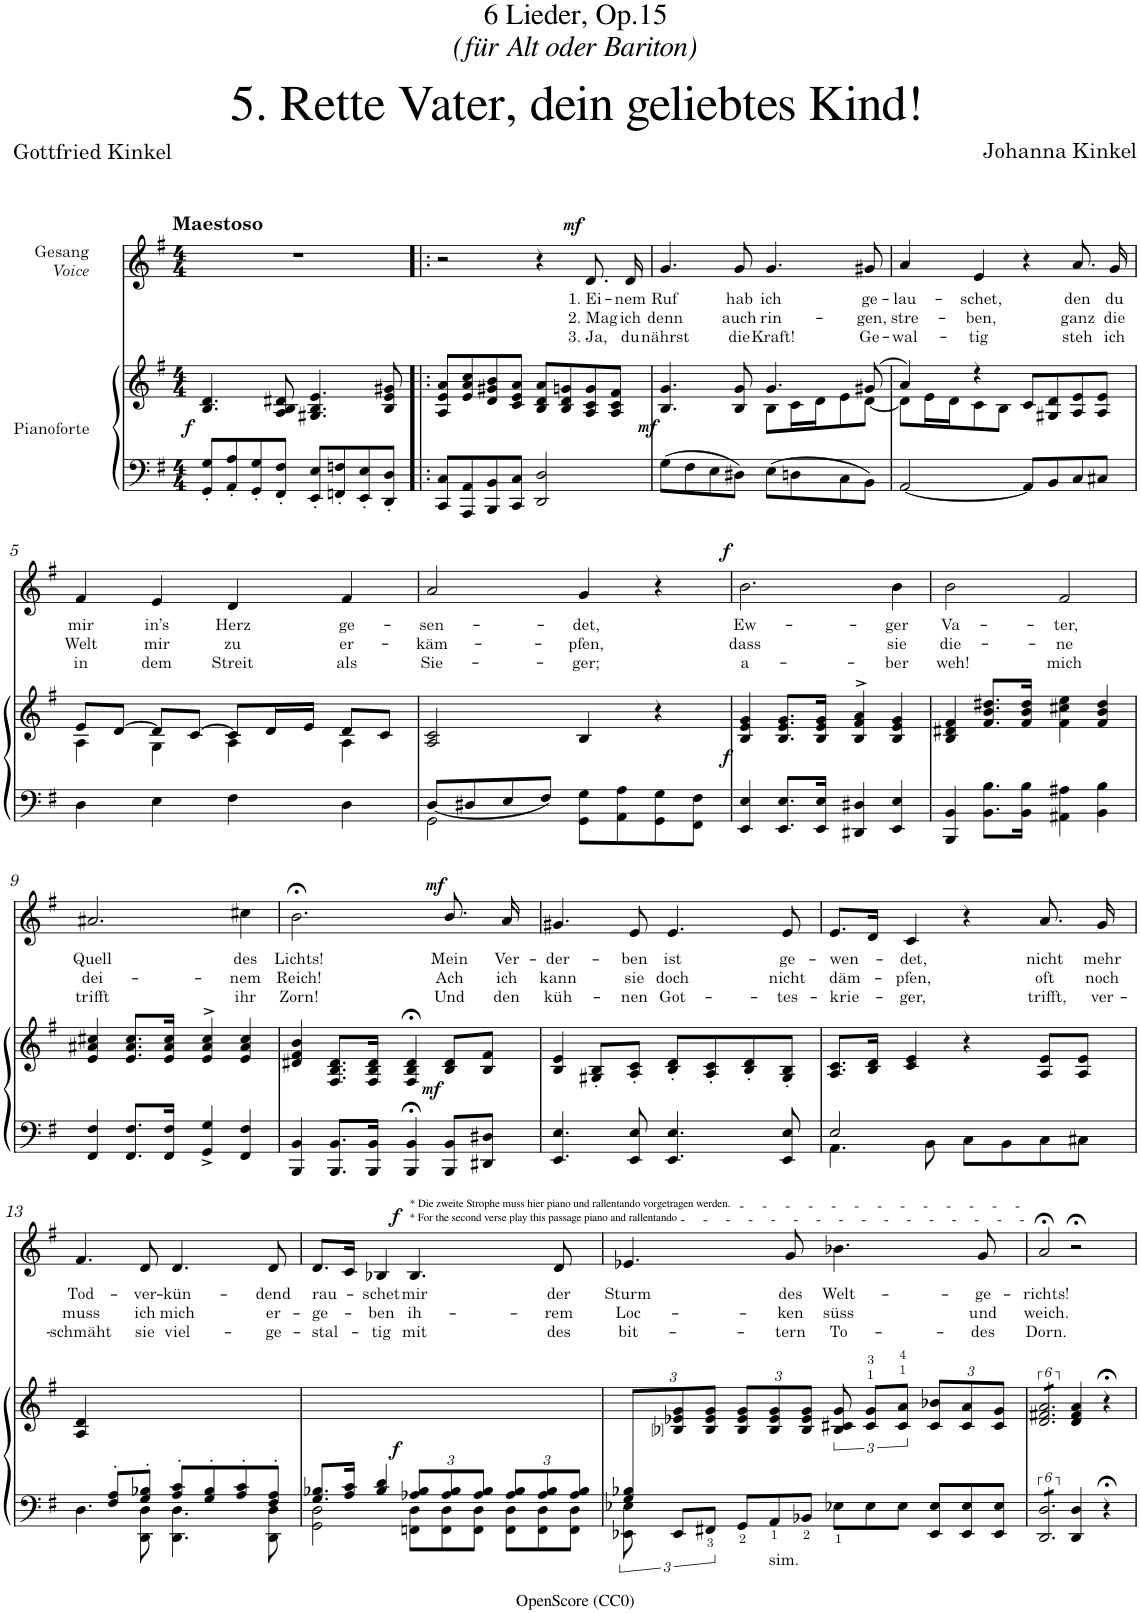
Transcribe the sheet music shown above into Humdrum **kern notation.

**kern	**kern	**dynam	**kern	**text	**text	**text	**dynam
*part2	*part2	*part2	*part1	*part1	*part1	*part1	*part1
*staff3	*staff2	*staff2/3	*staff1	*staff1	*staff1	*staff1	*staff1
*I"Pianoforte	*	*	*I"Gesang Voice	*	*	*	*
*I'Pno	*	*	*	*	*	*	*
*clefF4	*clefG2	*	*clefG2	*	*	*	*
*k[f#]	*k[f#]	*	*k[f#]	*	*	*	*
*M4/4	*M4/4	*	*M4/4	*	*	*	*
=1	=1	=1	=1	=1	=1	=1	=1
!	!	!	!LO:TX:a:B:t=Maestoso	!	!	!	!
!	!	!LO:DY:b	!	!	!	!	!
8GG/' 8G/'L	4.B/ 4.d/	f	1r	.	.	.	.
8AA/' 8A/'	.	.	.	.	.	.	.
8GG/' 8G/'	.	.	.	.	.	.	.
8FF#/' 8F#/'J	8A/ 8B/ 8d#X/	.	.	.	.	.	.
8EE/' 8E/'L	4.G#X/ 4.B/ 4.e/	.	.	.	.	.	.
8FFn/' 8Fn/'	.	.	.	.	.	.	.
8EE/' 8E/'	.	.	.	.	.	.	.
8DD/' 8D/'J	8B/ 8e/ 8g#X/	.	.	.	.	.	.
=2!|:	=2!|:	=2!|:	=2!|:	=2!|:	=2!|:	=2!|:	=2!|:
8CC/ 8C/L	8A/ 8e/ 8a/L	.	2r	.	.	.	.
8AAA/ 8AA/	8e/ 8a/ 8cc/	.	.	.	.	.	.
8BBB/ 8BB/	8d/ 8g#X/ 8b/	.	.	.	.	.	.
8CC/ 8C/J	8c/ 8e/ 8a/J	.	.	.	.	.	.
2DD/ 2D/	8B/ 8d/ 8a/L	.	4r	.	.	.	.
.	8B/ 8d/ 8gn/	.	.	.	.	.	.
!	!	!	!	!LO:LY:b	!LO:LY:b	!LO:LY:b	!LO:DY:a
.	8A/ 8c/ 8g/	.	8.d/	1. Ei-	2. Mag	3. Ja,	mf
.	8A/ 8c/ 8f#/J	.	.	.	.	.	.
!	!	!	!	!LO:LY:b	!LO:LY:b	!LO:LY:b	!
.	.	.	16d/	-nem	ich	du	.
=3	=3	=3	=3	=3	=3	=3	=3
*	*^	*	*	*	*	*	*
!	!	!	!LO:DY:b	!	!LO:LY:b	!LO:LY:b	!LO:LY:b	!
8G\L	4.B/ 4.g/	2ryy	mf	4.g/	Ruf	denn	nährst	.
8F#\	.	.	.	.	.	.	.	.
8E\	.	.	.	.	.	.	.	.
!	!	!	!	!	!LO:LY:b	!LO:LY:b	!LO:LY:b	!
8D#X\J	8B/ 8g/	.	.	8g/	hab	auch	die	.
!	!	!	!	!	!LO:LY:b	!LO:LY:b	!LO:LY:b	!
8E\L	4.g/	8B\L	.	4.g/	ich	rin-	Kraft!	.
8Dn\	.	16c\L	.	.	.	.	.	.
.	.	16d\J	.	.	.	.	.	.
8C\	.	8e\	.	.	.	.	.	.
!	!	!	!	!	!LO:LY:b	!LO:LY:b	!LO:LY:b	!
8BB\J	(8g#X/	[8d\J	.	8g#X/	ge-	-gen,	Ge-	.
=4	=4	=4	=4	=4	=4	=4	=4	=4
!	!	!	!	!	!LO:LY:b	!LO:LY:b	!LO:LY:b	!
[2AA/	4a/)	8d\L]	.	4a/	-lau-	stre-	-wal-	.
.	.	16e\L	.	.	.	.	.	.
.	.	16d\J	.	.	.	.	.	.
!	!	!	!	!	!LO:LY:b	!LO:LY:b	!LO:LY:b	!
.	4r	8c\	.	4e/	-schet,	-ben,	-tig	.
.	.	8B\J	.	.	.	.	.	.
8AA/L]	8c/L	2ryy	.	4r	.	.	.	.
8BB/	8G#X/ 8d/	.	.	.	.	.	.	.
!	!	!	!	!	!LO:LY:b	!LO:LY:b	!LO:LY:b	!
8C/	8A/ 8e/	.	.	8.a/	den	ganz	steh	.
8C#X/J	8A/ 8e/J	.	.	.	.	.	.	.
!	!	!	!	!	!LO:LY:b	!LO:LY:b	!LO:LY:b	!
.	.	.	.	16g/	du	die	ich	.
!!LO:LB:g=z
=5	=5	=5	=5	=5	=5	=5	=5	=5
!	!	!	!	!	!LO:LY:b	!LO:LY:b	!LO:LY:b	!
4D\	8e/L	4A\	.	4f#/	mir	Welt	in	.
.	[8d/J	.	.	.	.	.	.	.
!	!	!	!	!	!LO:LY:b	!LO:LY:b	!LO:LY:b	!
4E\	8d/L]	4G\	.	4e/	in’s	mir	dem	.
.	[8c/J	.	.	.	.	.	.	.
!	!	!	!	!	!LO:LY:b	!LO:LY:b	!LO:LY:b	!
4F#\	8c/L]	4A\	.	4d/	Herz	zu	Streit	.
.	16d/L	.	.	.	.	.	.	.
.	16e/JJ	.	.	.	.	.	.	.
!	!	!	!	!	!LO:LY:b	!LO:LY:b	!LO:LY:b	!
4D\	8d/L	4A\	.	4f#/	ge-	er-	als	.
.	8c/J	.	.	.	.	.	.	.
*	*v	*v	*	*	*	*	*	*
=6	=6	=6	=6	=6	=6	=6	=6
*^	*	*	*	*	*	*	*
!	!	!	!	!	!LO:LY:b	!LO:LY:b	!LO:LY:b	!
8D/L	2GG\	2A/ 2c/	.	2a/	-sen-	-käm-	Sie-	.
8D#X/	.	.	.	.	.	.	.	.
8E/	.	.	.	.	.	.	.	.
8F#/J	.	.	.	.	.	.	.	.
!	!	!	!	!	!LO:LY:b	!LO:LY:b	!LO:LY:b	!
8GG\ 8G\L	2ryy	4B/	.	4g/	-det,	-pfen,	-ger;	.
8AA\ 8A\	.	.	.	.	.	.	.	.
8GG\ 8G\	.	4r	.	4r	.	.	.	.
8FF#\ 8F#\J	.	.	.	.	.	.	.	.
*v	*v	*	*	*	*	*	*	*
=7	=7	=7	=7	=7	=7	=7	=7
!	!	!LO:DY:b	!	!LO:LY:b	!LO:LY:b	!LO:LY:b	!LO:DY:a
4EE/ 4E/	4B/ 4e/ 4g/	f	2.b\	Ew-	dass	a-	f
8.EE/ 8.E/L	8.B/ 8.e/ 8.g/L	.	.	.	.	.	.
16EE/ 16E/Jk	16B/ 16e/ 16g/Jk	.	.	.	.	.	.
4DD#X/ 4D#X/	4B/^> 4f#/^> 4a/^>	.	.	.	.	.	.
!	!	!	!	!LO:LY:b	!LO:LY:b	!LO:LY:b	!
4EE/ 4E/	4B/ 4e/ 4g/	.	4b\	-ger	sie	-ber	.
=8	=8	=8	=8	=8	=8	=8	=8
!	!	!	!	!LO:LY:b	!LO:LY:b	!LO:LY:b	!
4BBB/ 4BB/	4B/ 4d#X/ 4f#/	.	2b\	Va-	die-	weh!	.
8.BB\ 8.B\L	8.f#/ 8.b/ 8.dd#X/L	.	.	.	.	.	.
16BB\ 16B\Jk	16f#/ 16b/ 16dd#/Jk	.	.	.	.	.	.
!	!	!	!	!LO:LY:b	!LO:LY:b	!LO:LY:b	!
4AA#X\ 4A#X\	4f#\ 4cc#X\ 4ee\	.	2f#/	-ter,	-ne	mich	.
4BB\ 4B\	4f#/ 4b/ 4dd#/	.	.	.	.	.	.
!!LO:LB:g=z
=9	=9	=9	=9	=9	=9	=9	=9
!	!	!	!	!LO:LY:b	!LO:LY:b	!LO:LY:b	!
4FF#/ 4F#/	4e/ 4a#X/ 4cc#X/	.	2.a#X/	Quell	dei-	trifft	.
8.FF#/ 8.F#/L	8.e/ 8.a#/ 8.cc#/L	.	.	.	.	.	.
16FF#/ 16F#/Jk	16e/ 16a#/ 16cc#/Jk	.	.	.	.	.	.
4GG/^ 4G/^	4e/^> 4a#/^> 4cc#/^>	.	.	.	.	.	.
!	!	!	!	!LO:LY:b	!LO:LY:b	!LO:LY:b	!
4FF#/ 4F#/	4e/ 4a#/ 4cc#/	.	4cc#X\	des	-nem	ihr	.
=10	=10	=10	=10	=10	=10	=10	=10
!	!	!	!	!LO:LY:b	!LO:LY:b	!LO:LY:b	!
4BBB/ 4BB/	4d#X/ 4f#/ 4b/	.	2.b;<\	Lichts!	Reich!	Zorn!	.
8.BBB/ 8.BB/L	8.F#/ 8.B/ 8.d#/L	.	.	.	.	.	.
16BBB/ 16BB/Jk	16F#/ 16B/ 16d#/Jk	.	.	.	.	.	.
4BBB/;< 4BB/;<	4F#/;< 4B/;< 4d#/;<	.	.	.	.	.	.
!	!	!LO:DY:b	!	!LO:LY:b	!LO:LY:b	!LO:LY:b	!LO:DY:a
8BBB/ 8BB/L	8B/ 8d#/L	mf	8.b/	Mein	Ach	Und	mf
8DD#X/ 8D#X/J	8B/ 8f#/J	.	.	.	.	.	.
!	!	!	!	!LO:LY:b	!LO:LY:b	!LO:LY:b	!
.	.	.	16a/	Ver-	ich	den	.
=11	=11	=11	=11	=11	=11	=11	=11
!	!	!	!	!LO:LY:b	!LO:LY:b	!LO:LY:b	!
4.EE/ 4.E/	4B/ 4e/	.	4.g#X/	-der-	kann	küh-	.
.	8G#X/' 8B/'L	.	.	.	.	.	.
!	!	!	!	!LO:LY:b	!LO:LY:b	!LO:LY:b	!
8EE/ 8E/	8A/' 8c/'J	.	8e/	-ben	sie	-nen	.
!	!	!	!	!LO:LY:b	!LO:LY:b	!LO:LY:b	!
4.EE/ 4.E/	8B/' 8d/'L	.	4.e/	ist	doch	Got-	.
.	8A/' 8c/'	.	.	.	.	.	.
.	8B/' 8d/'	.	.	.	.	.	.
!	!	!	!	!LO:LY:b	!LO:LY:b	!LO:LY:b	!
8EE/ 8E/	8G#/' 8B/'J	.	8e/	ge-	nicht	-tes-	.
=12	=12	=12	=12	=12	=12	=12	=12
*^	*	*	*	*	*	*	*
!	!	!	!	!	!LO:LY:b	!LO:LY:b	!LO:LY:b	!
2E/	4.AA\	8.A/ 8.c/L	.	8.e/L	-wen-	däm-	-krie-	.
.	.	16B/ 16d/Jk	.	16d/Jk	.	.	.	.
!	!	!	!	!	!LO:LY:b	!LO:LY:b	!LO:LY:b	!
.	.	4c/ 4e/	.	4c/	-det,	-pfen,	-ger,	.
.	8BB\	.	.	.	.	.	.	.
8C\L	2ryy	4r	.	4r	.	.	.	.
8BB\	.	.	.	.	.	.	.	.
!	!	!	!	!	!LO:LY:b	!LO:LY:b	!LO:LY:b	!
8C\	.	8A/ 8e/L	.	8.a/	nicht	oft	trifft,	.
8C#X\J	.	8A/ 8e/J	.	.	.	.	.	.
!	!	!	!	!	!LO:LY:b	!LO:LY:b	!LO:LY:b	!
.	.	.	.	16g/	mehr	noch	ver-	.
!!LO:LB:g=z
=13	=13	=13	=13	=13	=13	=13	=13	=13
!	!	!	!	!	!LO:LY:b	!LO:LY:b	!LO:LY:b	!
4ryy	4.D\	4A/ 4d/	.	4.f#/	Tod-	muss	-schmäht	.
8F#/'> 8A/'>L	.	2.ryy	.	.	.	.	.	.
!	!	!	!	!	!LO:LY:b	!LO:LY:b	!LO:LY:b	!
8G/'> 8B-X/'>J	8DD\ 8D\	.	.	8d/	-ver-	ich	sie	.
!	!	!	!	!	!LO:LY:b	!LO:LY:b	!LO:LY:b	!
8A/'> 8c/'>L	4.DD\ 4.D\	.	.	4.d/	-kün-	mich	viel-	.
8G/'> 8B-/'>	.	.	.	.	.	.	.	.
8A/'> 8c/'>	.	.	.	.	.	.	.	.
!	!	!	!	!	!LO:LY:b	!LO:LY:b	!LO:LY:b	!
8F#/'> 8A/'>J	8DD\ 8D\	.	.	8d/	-dend	er-	-ge-	.
=14	=14	=14	=14	=14	=14	=14	=14	=14
!	!	!	!	!	!LO:LY:b	!LO:LY:b	!LO:LY:b	!
8.G/ 8.B-X/L	2GG\ 2D\	2ryy	.	8.d/L	rau-	-ge-	-stal-	.
16A/ 16c/Jk	.	.	.	16c/Jk	.	.	.	.
!	!	!	!	!	!LO:LY:b	!LO:LY:b	!LO:LY:b	!
4B-/ 4d/	.	.	.	4B-X/	-schet	-ben	-tig	.
*Xbrackettup	*	*	*	*	*	*	*	*
!	!	!	!	!LO:TX:a:t=* Die zweite Strophe muss hier piano und rallentando vorgetragen werden.	!	!	!	!
!	!	!	!	!LO:TX:a:t=* For the second verse play this passage <i>piano</i> and <i>rallentando</i>	!	!	!	!
!	!	!	!LO:DY:b	!	!LO:LY:b	!LO:LY:b	!LO:LY:b	!LO:DY:a
12A-X/ 12B-/L	12FFn\ 12D\L	2ryy	f	4.B-/	mir	ih-	mit	f
12A-/ 12B-/	12FF\ 12D\	.	.	.	.	.	.	.
12A-/ 12B-/J	12FF\ 12D\J	.	.	.	.	.	.	.
12A-/ 12B-/L	12FF\ 12D\L	.	.	.	.	.	.	.
12A-/ 12B-/	12FF\ 12D\	.	.	.	.	.	.	.
!	!	!	!	!	!LO:LY:b	!LO:LY:b	!LO:LY:b	!
.	.	.	.	8d/	der	-rem	des	.
12A-/ 12B-/J	12FF\ 12D\J	.	.	.	.	.	.	.
=15	=15	=15	=15	=15	=15	=15	=15	=15
*	*brackettup	*	*	*	*	*	*	*
!	!	!	!	!	!LO:LY:b	!LO:LY:b	!LO:LY:b	!
12G/ 12B-X/L	12EE-X\ 12E-X\	12ryy	.	4.e-X/	Sturm	Loc-	bit-	.
12%11ryy	12EE-/L	12B-j/ 12e-X/ 12g/	.	.	.	.	.	.
.	12FF#X/J	12B-/ 12e-/ 12g/J	.	.	.	.	.	.
*	*Xbrackettup	*Xbrackettup	*	*	*	*	*	*
.	12GG/L	12B-/ 12e-/ 12g/L	.	.	.	.	.	.
!	!LO:TX:b:t=sim.	!	!	!	!	!	!	!
.	12AA/	12B-/ 12e-/ 12g/	.	.	.	.	.	.
!	!	!	!	!	!LO:LY:b	!LO:LY:b	!LO:LY:b	!
.	.	.	.	8g/	des	-ken	-tern	.
.	12BB-X/J	12B-/ 12e-/ 12g/J	.	.	.	.	.	.
*	*	*brackettup	*	*	*	*	*	*
!	!	!	!	!	!LO:LY:b	!LO:LY:b	!LO:LY:b	!
.	12E-X\L	12B-/ 12c#X/ 12g/	.	4.b-X\	Welt-	süss	To-	.
.	12E-\	12c#/ 12g/L	.	.	.	.	.	.
.	12E-\J	12c#/ 12a/J	.	.	.	.	.	.
*	*	*Xbrackettup	*	*	*	*	*	*
.	12EE-/ 12E-/L	12c#/ 12b-X/L	.	.	.	.	.	.
.	12EE-/ 12E-/	12c#/ 12a/	.	.	.	.	.	.
!	!	!	!	!	!LO:LY:b	!LO:LY:b	!LO:LY:b	!
.	.	.	.	8g/	-ge-	und	-des	.
.	12EE-/ 12E-/J	12c#/ 12g/J	.	.	.	.	.	.
=16	=16	=16	=16	=16	=16	=16	=16	=16
!	!	!	!	!	!LO:LY:b	!LO:LY:b	!LO:LY:b	!
*v	*v	*	*	*	*	*	*	*
*tremolo	*	*	*	*	*	*	*
*	*tremolo	*	*	*	*	*	*
12DD/ 12D/L	12d/ 12f#X/ 12a/L	.	2a;</	-richts!	weich.	Dorn.	.
12DD/ 12D/	12d/ 12f#X/ 12a/	.	.	.	.	.	.
12DD/ 12D/	12d/ 12f#X/ 12a/	.	.	.	.	.	.
12DD/ 12D/	12d/ 12f#X/ 12a/	.	.	.	.	.	.
12DD/ 12D/	12d/ 12f#X/ 12a/	.	.	.	.	.	.
12DD/ 12D/J	12d/ 12f#X/ 12a/J	.	.	.	.	.	.
*	*Xtremolo	*	*	*	*	*	*
*Xtremolo	*	*	*	*	*	*	*
4DD/ 4D/	4d/ 4f#/ 4a/	.	2r;<	.	.	.	.
4r;<	4r;<	.	.	.	.	.	.
=	=	=	=	=	=	=	=
*-	*-	*-	*-	*-	*-	*-	*-
